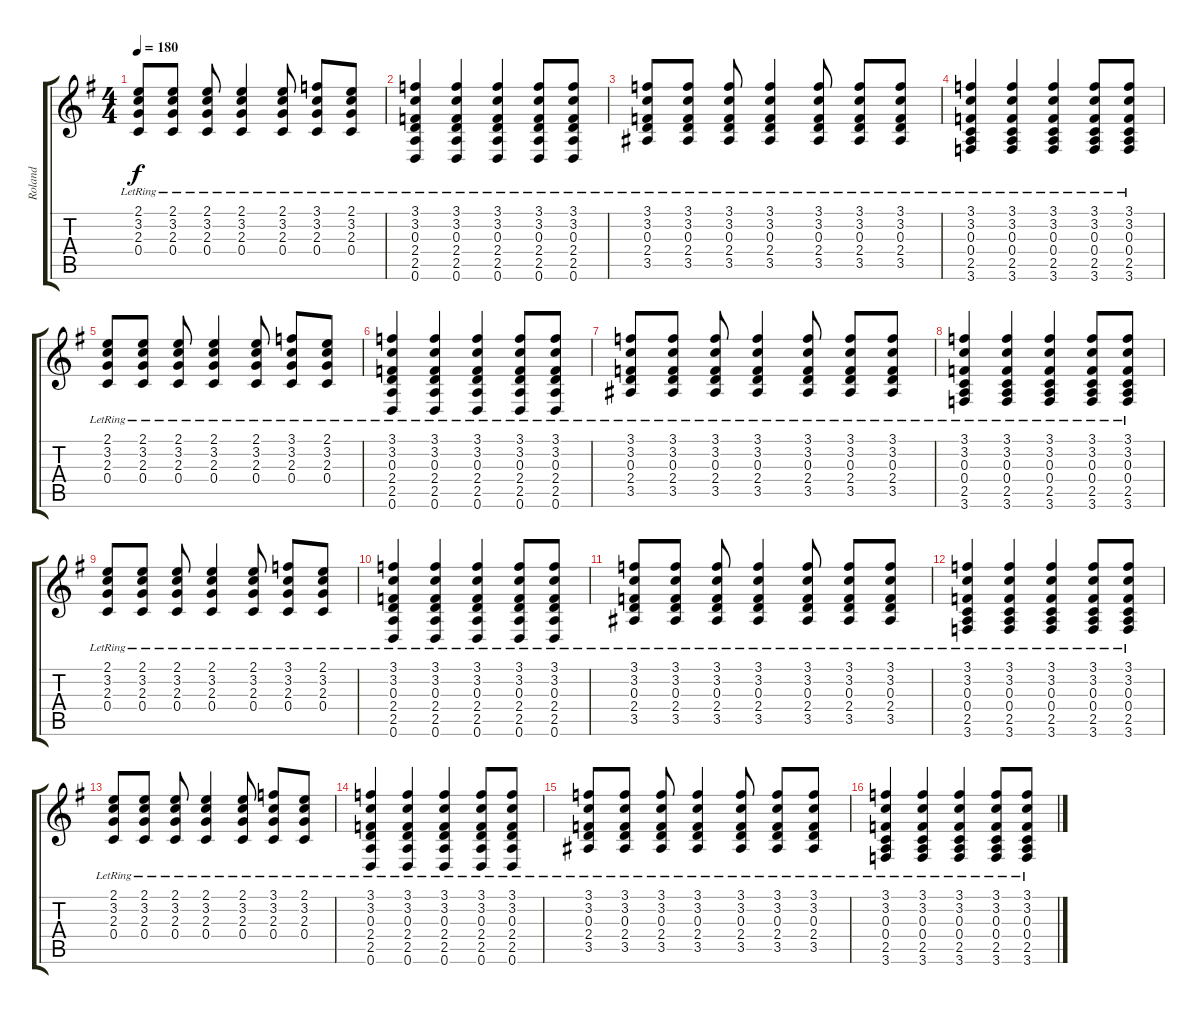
\track ("Roland" "Roland") {instrument acousticguitarsteel}
\staff {score tabs}
\tuning (D4 A3 F3 C3 G2 D2) {hide}
\ts (4 4)
\tempo 180
\clef g2
\ks eminor
(2.1{lr} 3.2{lr} 2.3{lr} 0.4{lr}).8{dy f} (2.1{lr} 3.2{lr} 2.3{lr} 0.4{lr}).8 (2.1{lr} 3.2{lr} 2.3{lr} 0.4{lr}).8 (2.1{lr} 3.2{lr} 2.3{lr} 0.4{lr}).4 (2.1{lr} 3.2{lr} 2.3{lr} 0.4{lr}).8 (3.1{lr} 3.2{lr} 2.3{lr} 0.4{lr}).8 (2.1{lr} 3.2{lr} 2.3{lr} 0.4{lr}).8 |
(3.1{lr} 3.2{lr} 0.3{lr} 2.4{lr} 2.5{lr} 0.6{lr}).4 (3.1{lr} 3.2{lr} 0.3{lr} 2.4{lr} 2.5{lr} 0.6{lr}).4 (3.1{lr} 3.2{lr} 0.3{lr} 2.4{lr} 2.5{lr} 0.6{lr}).4 (3.1{lr} 3.2{lr} 0.3{lr} 2.4{lr} 2.5{lr} 0.6{lr}).8 (3.1{lr} 3.2{lr} 0.3{lr} 2.4{lr} 2.5{lr} 0.6{lr}).8 |
(3.1{lr} 3.2{lr} 0.3{lr} 2.4{lr} 3.5{lr}).8 (3.1{lr} 3.2{lr} 0.3{lr} 2.4{lr} 3.5{lr}).8 (3.1{lr} 3.2{lr} 0.3{lr} 2.4{lr} 3.5{lr}).8 (3.1{lr} 3.2{lr} 0.3{lr} 2.4{lr} 3.5{lr}).4 (3.1{lr} 3.2{lr} 0.3{lr} 2.4{lr} 3.5{lr}).8 (3.1{lr} 3.2{lr} 0.3{lr} 2.4{lr} 3.5{lr}).8 (3.1{lr} 3.2{lr} 0.3{lr} 2.4{lr} 3.5{lr}).8 |
(3.1{lr} 3.2{lr} 0.3{lr} 0.4{lr} 2.5{lr} 3.6{lr}).4 (3.1{lr} 3.2{lr} 0.3{lr} 0.4{lr} 2.5{lr} 3.6{lr}).4 (3.1{lr} 3.2{lr} 0.3{lr} 0.4{lr} 2.5{lr} 3.6{lr}).4 (3.1{lr} 3.2{lr} 0.3{lr} 0.4{lr} 2.5{lr} 3.6{lr}).8 (3.1{lr} 3.2{lr} 0.3{lr} 0.4{lr} 2.5{lr} 3.6{lr}).8 |
(2.1{lr} 3.2{lr} 2.3{lr} 0.4{lr}).8 (2.1{lr} 3.2{lr} 2.3{lr} 0.4{lr}).8 (2.1{lr} 3.2{lr} 2.3{lr} 0.4{lr}).8 (2.1{lr} 3.2{lr} 2.3{lr} 0.4{lr}).4 (2.1{lr} 3.2{lr} 2.3{lr} 0.4{lr}).8 (3.1{lr} 3.2{lr} 2.3{lr} 0.4{lr}).8 (2.1{lr} 3.2{lr} 2.3{lr} 0.4{lr}).8 |
(3.1{lr} 3.2{lr} 0.3{lr} 2.4{lr} 2.5{lr} 0.6{lr}).4 (3.1{lr} 3.2{lr} 0.3{lr} 2.4{lr} 2.5{lr} 0.6{lr}).4 (3.1{lr} 3.2{lr} 0.3{lr} 2.4{lr} 2.5{lr} 0.6{lr}).4 (3.1{lr} 3.2{lr} 0.3{lr} 2.4{lr} 2.5{lr} 0.6{lr}).8 (3.1{lr} 3.2{lr} 0.3{lr} 2.4{lr} 2.5{lr} 0.6{lr}).8 |
(3.1{lr} 3.2{lr} 0.3{lr} 2.4{lr} 3.5{lr}).8 (3.1{lr} 3.2{lr} 0.3{lr} 2.4{lr} 3.5{lr}).8 (3.1{lr} 3.2{lr} 0.3{lr} 2.4{lr} 3.5{lr}).8 (3.1{lr} 3.2{lr} 0.3{lr} 2.4{lr} 3.5{lr}).4 (3.1{lr} 3.2{lr} 0.3{lr} 2.4{lr} 3.5{lr}).8 (3.1{lr} 3.2{lr} 0.3{lr} 2.4{lr} 3.5{lr}).8 (3.1{lr} 3.2{lr} 0.3{lr} 2.4{lr} 3.5{lr}).8 |
(3.1{lr} 3.2{lr} 0.3{lr} 0.4{lr} 2.5{lr} 3.6{lr}).4 (3.1{lr} 3.2{lr} 0.3{lr} 0.4{lr} 2.5{lr} 3.6{lr}).4 (3.1{lr} 3.2{lr} 0.3{lr} 0.4{lr} 2.5{lr} 3.6{lr}).4 (3.1{lr} 3.2{lr} 0.3{lr} 0.4{lr} 2.5{lr} 3.6{lr}).8 (3.1{lr} 3.2{lr} 0.3{lr} 0.4{lr} 2.5{lr} 3.6{lr}).8 |
(2.1{lr} 3.2{lr} 2.3{lr} 0.4{lr}).8 (2.1{lr} 3.2{lr} 2.3{lr} 0.4{lr}).8 (2.1{lr} 3.2{lr} 2.3{lr} 0.4{lr}).8 (2.1{lr} 3.2{lr} 2.3{lr} 0.4{lr}).4 (2.1{lr} 3.2{lr} 2.3{lr} 0.4{lr}).8 (3.1{lr} 3.2{lr} 2.3{lr} 0.4{lr}).8 (2.1{lr} 3.2{lr} 2.3{lr} 0.4{lr}).8 |
(3.1{lr} 3.2{lr} 0.3{lr} 2.4{lr} 2.5{lr} 0.6{lr}).4 (3.1{lr} 3.2{lr} 0.3{lr} 2.4{lr} 2.5{lr} 0.6{lr}).4 (3.1{lr} 3.2{lr} 0.3{lr} 2.4{lr} 2.5{lr} 0.6{lr}).4 (3.1{lr} 3.2{lr} 0.3{lr} 2.4{lr} 2.5{lr} 0.6{lr}).8 (3.1{lr} 3.2{lr} 0.3{lr} 2.4{lr} 2.5{lr} 0.6{lr}).8 |
(3.1{lr} 3.2{lr} 0.3{lr} 2.4{lr} 3.5{lr}).8 (3.1{lr} 3.2{lr} 0.3{lr} 2.4{lr} 3.5{lr}).8 (3.1{lr} 3.2{lr} 0.3{lr} 2.4{lr} 3.5{lr}).8 (3.1{lr} 3.2{lr} 0.3{lr} 2.4{lr} 3.5{lr}).4 (3.1{lr} 3.2{lr} 0.3{lr} 2.4{lr} 3.5{lr}).8 (3.1{lr} 3.2{lr} 0.3{lr} 2.4{lr} 3.5{lr}).8 (3.1{lr} 3.2{lr} 0.3{lr} 2.4{lr} 3.5{lr}).8 |
(3.1{lr} 3.2{lr} 0.3{lr} 0.4{lr} 2.5{lr} 3.6{lr}).4 (3.1{lr} 3.2{lr} 0.3{lr} 0.4{lr} 2.5{lr} 3.6{lr}).4 (3.1{lr} 3.2{lr} 0.3{lr} 0.4{lr} 2.5{lr} 3.6{lr}).4 (3.1{lr} 3.2{lr} 0.3{lr} 0.4{lr} 2.5{lr} 3.6{lr}).8 (3.1{lr} 3.2{lr} 0.3{lr} 0.4{lr} 2.5{lr} 3.6{lr}).8 |
(2.1{lr} 3.2{lr} 2.3{lr} 0.4{lr}).8 (2.1{lr} 3.2{lr} 2.3{lr} 0.4{lr}).8 (2.1{lr} 3.2{lr} 2.3{lr} 0.4{lr}).8 (2.1{lr} 3.2{lr} 2.3{lr} 0.4{lr}).4 (2.1{lr} 3.2{lr} 2.3{lr} 0.4{lr}).8 (3.1{lr} 3.2{lr} 2.3{lr} 0.4{lr}).8 (2.1{lr} 3.2{lr} 2.3{lr} 0.4{lr}).8 |
(3.1{lr} 3.2{lr} 0.3{lr} 2.4{lr} 2.5{lr} 0.6{lr}).4 (3.1{lr} 3.2{lr} 0.3{lr} 2.4{lr} 2.5{lr} 0.6{lr}).4 (3.1{lr} 3.2{lr} 0.3{lr} 2.4{lr} 2.5{lr} 0.6{lr}).4 (3.1{lr} 3.2{lr} 0.3{lr} 2.4{lr} 2.5{lr} 0.6{lr}).8 (3.1{lr} 3.2{lr} 0.3{lr} 2.4{lr} 2.5{lr} 0.6{lr}).8 |
(3.1{lr} 3.2{lr} 0.3{lr} 2.4{lr} 3.5{lr}).8 (3.1{lr} 3.2{lr} 0.3{lr} 2.4{lr} 3.5{lr}).8 (3.1{lr} 3.2{lr} 0.3{lr} 2.4{lr} 3.5{lr}).8 (3.1{lr} 3.2{lr} 0.3{lr} 2.4{lr} 3.5{lr}).4 (3.1{lr} 3.2{lr} 0.3{lr} 2.4{lr} 3.5{lr}).8 (3.1{lr} 3.2{lr} 0.3{lr} 2.4{lr} 3.5{lr}).8 (3.1{lr} 3.2{lr} 0.3{lr} 2.4{lr} 3.5{lr}).8 |
(3.1{lr} 3.2{lr} 0.3{lr} 0.4{lr} 2.5{lr} 3.6{lr}).4 (3.1{lr} 3.2{lr} 0.3{lr} 0.4{lr} 2.5{lr} 3.6{lr}).4 (3.1{lr} 3.2{lr} 0.3{lr} 0.4{lr} 2.5{lr} 3.6{lr}).4 (3.1{lr} 3.2{lr} 0.3{lr} 0.4{lr} 2.5{lr} 3.6{lr}).8 (3.1{lr} 3.2{lr} 0.3{lr} 0.4{lr} 2.5{lr} 3.6{lr}).8
